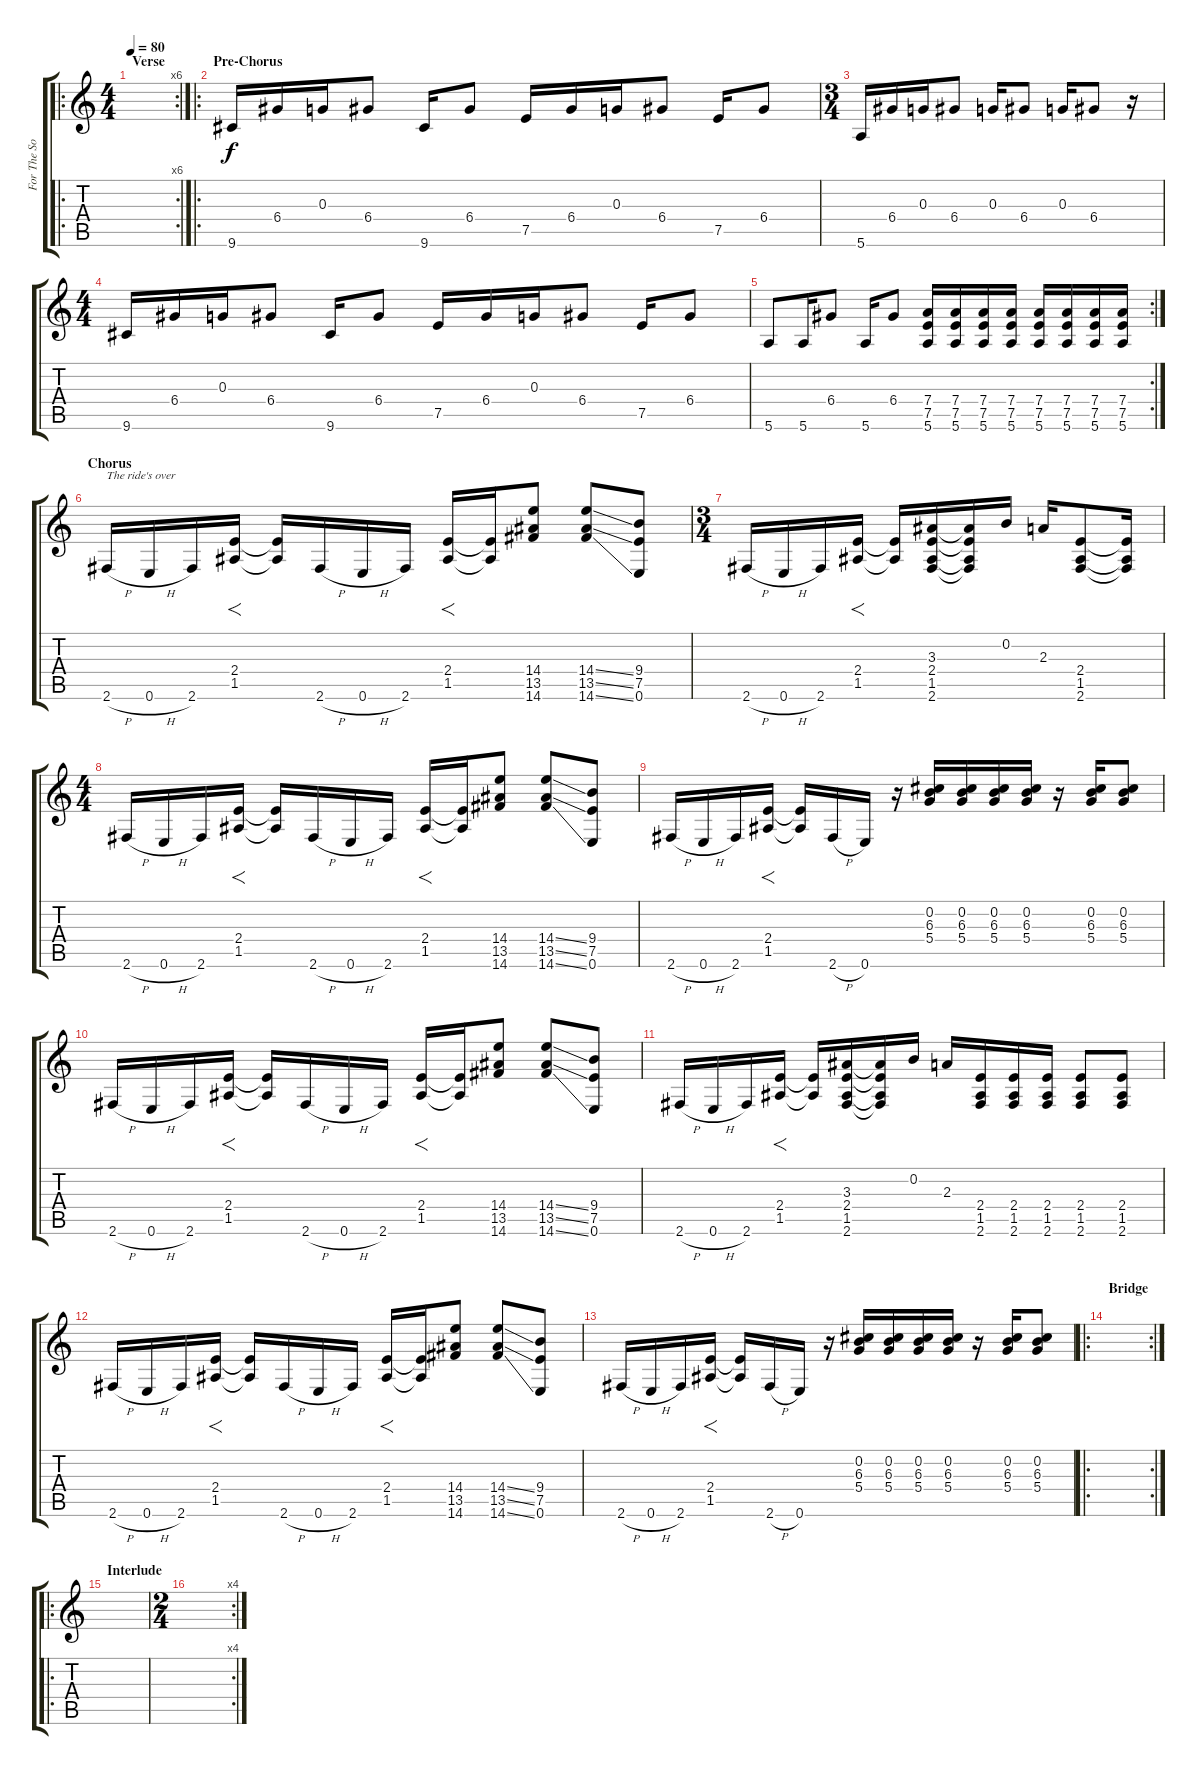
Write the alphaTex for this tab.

\track ("For The Sound" "For The So") {instrument overdrivenguitar}
\staff {score tabs}
\tuning (E4 B3 G3 D3 A2 E2) {hide}
\ro
\rc 6
\ts (4 4)
\section ("" "Verse")
\tempo 80
\clef g2
\ks c
|
\ro
\section ("" "Pre-Chorus")
9.6.16{volume 12} 6.4.16 0.3.16 6.4.8 9.6.16 6.4.8 7.5.16 6.4.16 0.3.16 6.4.8 7.5.16 6.4.8 |
\ts (3 4)
5.6.16 6.4.16 0.3.16 6.4.8 0.3.16 6.4.8 0.3.16 6.4.8 r.16 |
\ts (4 4)
9.6.16 6.4.16 0.3.16 6.4.8 9.6.16 6.4.8 7.5.16 6.4.16 0.3.16 6.4.8 7.5.16 6.4.8 |
\rc 2
5.6.8 5.6.16 6.4.8 5.6.16 6.4.8 (7.4 7.5 5.6).16 (7.4 7.5 5.6).16 (7.4 7.5 5.6).16 (7.4 7.5 5.6).16 (7.4 7.5 5.6).16 (7.4 7.5 5.6).16 (7.4 7.5 5.6).16 (7.4 7.5 5.6).16 |
\section ("" "Chorus")
2.6{h}.16{txt "The ride's over" volume 14 instrument overdrivenguitar} 0.6{h}.16 2.6.16 (2.4 1.5).16{f} (2.4{t} 1.5{t}).16 2.6{h}.16 0.6{h}.16 2.6.16 (2.4 1.5).16{f} (2.4{t} 1.5{t}).16 (14.4 13.5 14.6).8 (14.4{ss} 13.5{ss} 14.6{ss}).8 (9.4 7.5 0.6).8 |
\ts (3 4)
2.6{h}.16 0.6{h}.16 2.6.16 (2.4 1.5).16{f} (2.4{t} 1.5{t}).16 (3.3 2.4 1.5 2.6).16 (3.3{t} 2.4{t} 1.5{t} 2.6{t}).16 0.2.16 2.3.16 (2.4 1.5 2.6).8 (2.4{t} 1.5{t} 2.6{t}).16 |
\ts (4 4)
2.6{h}.16 0.6{h}.16 2.6.16 (2.4 1.5).16{f} (2.4{t} 1.5{t}).16 2.6{h}.16 0.6{h}.16 2.6.16 (2.4 1.5).16{f} (2.4{t} 1.5{t}).16 (14.4 13.5 14.6).8 (14.4{ss} 13.5{ss} 14.6{ss}).8 (9.4 7.5 0.6).8 |
2.6{h}.16 0.6{h}.16 2.6.16 (2.4 1.5).16{f} (2.4{t} 1.5{t}).16 2.6{h}.16 0.6.16 r.16 (0.2 6.3 5.4).16 (0.2 6.3 5.4).16 (0.2 6.3 5.4).16 (0.2 6.3 5.4).16 r.16 (0.2 6.3 5.4).16 (0.2 6.3 5.4).8 |
2.6{h}.16 0.6{h}.16 2.6.16 (2.4 1.5).16{f} (2.4{t} 1.5{t}).16 2.6{h}.16 0.6{h}.16 2.6.16 (2.4 1.5).16{f} (2.4{t} 1.5{t}).16 (14.4 13.5 14.6).8 (14.4{ss} 13.5{ss} 14.6{ss}).8 (9.4 7.5 0.6).8 |
2.6{h}.16 0.6{h}.16 2.6.16 (2.4 1.5).16{f} (2.4{t} 1.5{t}).16 (3.3 2.4 1.5 2.6).16 (3.3{t} 2.4{t} 1.5{t} 2.6{t}).16 0.2.16 2.3.16 (2.4 1.5 2.6).16 (2.4 1.5 2.6).16 (2.4 1.5 2.6).16 (2.4 1.5 2.6).8 (2.4 1.5 2.6).8 |
2.6{h}.16 0.6{h}.16 2.6.16 (2.4 1.5).16{f} (2.4{t} 1.5{t}).16 2.6{h}.16 0.6{h}.16 2.6.16 (2.4 1.5).16{f} (2.4{t} 1.5{t}).16 (14.4 13.5 14.6).8 (14.4{ss} 13.5{ss} 14.6{ss}).8 (9.4 7.5 0.6).8 |
2.6{h}.16 0.6{h}.16 2.6.16 (2.4 1.5).16{f} (2.4{t} 1.5{t}).16 2.6{h}.16 0.6.16 r.16 (0.2 6.3 5.4).16 (0.2 6.3 5.4).16 (0.2 6.3 5.4).16 (0.2 6.3 5.4).16 r.16 (0.2 6.3 5.4).16 (0.2 6.3 5.4).8 |
\ro
\rc 2
\section ("" "Bridge")
|
\ro
\section ("" "Interlude")
|
\rc 4
\ts (2 4)
